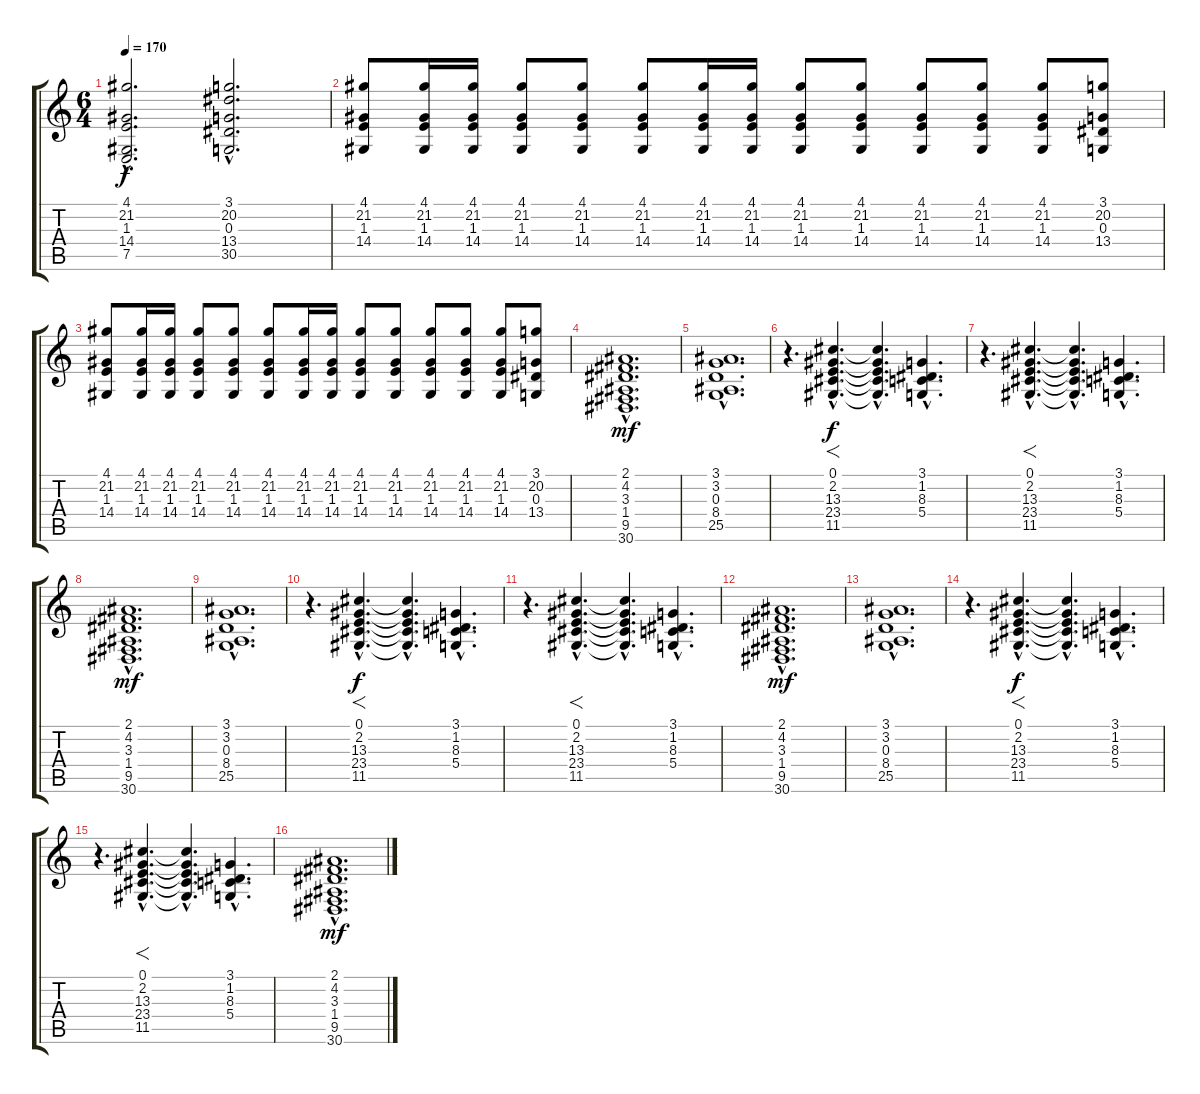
\track "" {instrument stringensemble1}
\staff {score tabs}
\tuning (E4 B3 G3 D3 A2 E2) {hide}
\ts (6 4)
\tempo 170
\clef g2
\ks c
(4.1{hac} 21.2{hac} 1.3{hac} 14.4{hac} 7.5{hac}).2{d dy f} (3.1{hac} 20.2{hac} 0.3{hac} 13.4{hac} 30.5{hac}).2{d} |
(4.1 21.2 1.3 14.4).8 (4.1 21.2 1.3 14.4).16 (4.1 21.2 1.3 14.4).16 (4.1 21.2 1.3 14.4).8 (4.1 21.2 1.3 14.4).8 (4.1 21.2 1.3 14.4).8 (4.1 21.2 1.3 14.4).16 (4.1 21.2 1.3 14.4).16 (4.1 21.2 1.3 14.4).8 (4.1 21.2 1.3 14.4).8 (4.1 21.2 1.3 14.4).8 (4.1 21.2 1.3 14.4).8 (4.1 21.2 1.3 14.4).8 (3.1 20.2 0.3 13.4).8 |
(4.1 21.2 1.3 14.4).8 (4.1 21.2 1.3 14.4).16 (4.1 21.2 1.3 14.4).16 (4.1 21.2 1.3 14.4).8 (4.1 21.2 1.3 14.4).8 (4.1 21.2 1.3 14.4).8 (4.1 21.2 1.3 14.4).16 (4.1 21.2 1.3 14.4).16 (4.1 21.2 1.3 14.4).8 (4.1 21.2 1.3 14.4).8 (4.1 21.2 1.3 14.4).8 (4.1 21.2 1.3 14.4).8 (4.1 21.2 1.3 14.4).8 (3.1 20.2 0.3 13.4).8 |
\section ("" "")
(2.1{hac} 4.2{hac} 3.3{hac} 1.4{hac} 9.5{hac} 30.6{hac}).1{d dy mf} |
(3.1{hac} 3.2{hac} 0.3{hac} 8.4{hac} 25.5{hac}).1{d} |
r.4{d} (0.1{hac} 2.2{hac} 13.3{hac} 23.4{hac} 11.5{hac}).4{f d dy f} (0.1{hac t} 2.2{hac t} 13.3{hac t} 23.4{hac t} 11.5{hac t}).4{d} (3.1{hac} 1.2{hac} 8.3{hac} 5.4{hac}).4{d} |
r.4{d} (0.1{hac} 2.2{hac} 13.3{hac} 23.4{hac} 11.5{hac}).4{f d} (0.1{hac t} 2.2{hac t} 13.3{hac t} 23.4{hac t} 11.5{hac t}).4{d} (3.1{hac} 1.2{hac} 8.3{hac} 5.4{hac}).4{d} |
(2.1{hac} 4.2{hac} 3.3{hac} 1.4{hac} 9.5{hac} 30.6{hac}).1{d dy mf} |
(3.1{hac} 3.2{hac} 0.3{hac} 8.4{hac} 25.5{hac}).1{d} |
r.4{d} (0.1{hac} 2.2{hac} 13.3{hac} 23.4{hac} 11.5{hac}).4{f d dy f} (0.1{hac t} 2.2{hac t} 13.3{hac t} 23.4{hac t} 11.5{hac t}).4{d} (3.1{hac} 1.2{hac} 8.3{hac} 5.4{hac}).4{d} |
r.4{d} (0.1{hac} 2.2{hac} 13.3{hac} 23.4{hac} 11.5{hac}).4{f d} (0.1{hac t} 2.2{hac t} 13.3{hac t} 23.4{hac t} 11.5{hac t}).4{d} (3.1{hac} 1.2{hac} 8.3{hac} 5.4{hac}).4{d} |
(2.1{hac} 4.2{hac} 3.3{hac} 1.4{hac} 9.5{hac} 30.6{hac}).1{d dy mf} |
(3.1{hac} 3.2{hac} 0.3{hac} 8.4{hac} 25.5{hac}).1{d} |
r.4{d} (0.1{hac} 2.2{hac} 13.3{hac} 23.4{hac} 11.5{hac}).4{f d dy f} (0.1{hac t} 2.2{hac t} 13.3{hac t} 23.4{hac t} 11.5{hac t}).4{d} (3.1{hac} 1.2{hac} 8.3{hac} 5.4{hac}).4{d} |
r.4{d} (0.1{hac} 2.2{hac} 13.3{hac} 23.4{hac} 11.5{hac}).4{f d} (0.1{hac t} 2.2{hac t} 13.3{hac t} 23.4{hac t} 11.5{hac t}).4{d} (3.1{hac} 1.2{hac} 8.3{hac} 5.4{hac}).4{d} |
(2.1{hac} 4.2{hac} 3.3{hac} 1.4{hac} 9.5{hac} 30.6{hac}).1{d dy mf}
